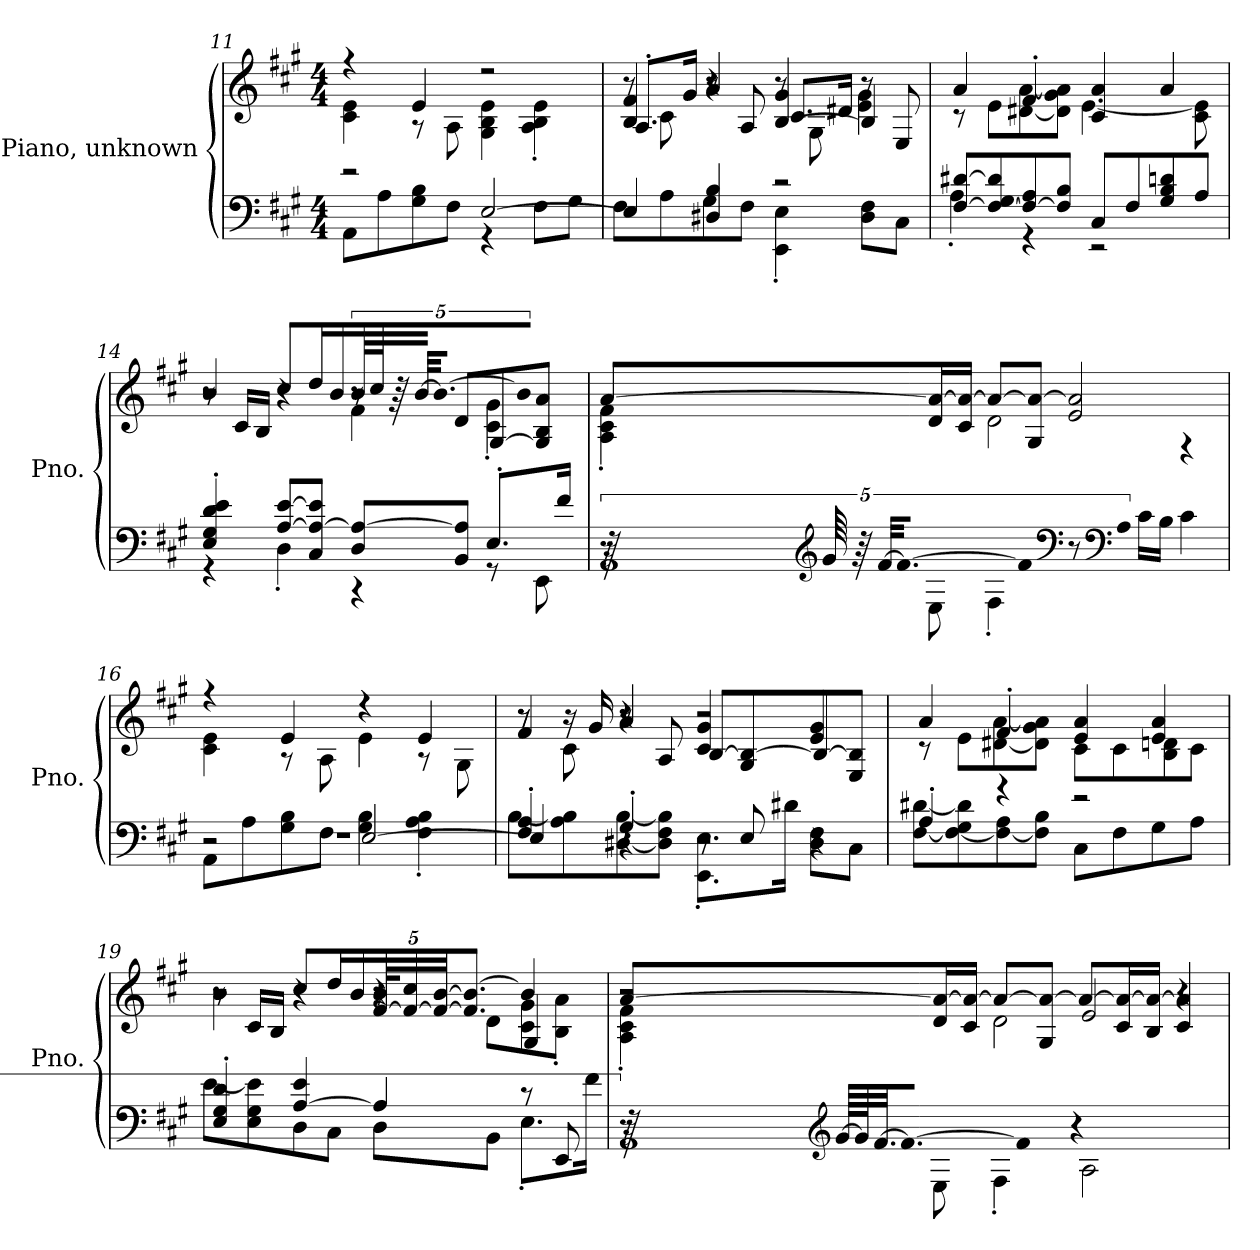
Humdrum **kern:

**kern	**kern
*part1	*part1
*staff2	*staff1
*I"Piano, unknown	*
*I'Pno.	*
*clefF4	*clefG2
*k[f#c#g#]	*k[f#c#g#]
*M4/4	*M4/4
=11	=11
*^	*^
2r	8AA\L	4r	4c#\ 4e\
.	8A\	.	.
.	8G#\ 8B\	4e/	8r
.	8F#\J	.	8A\
[2E/	4r	2r	4G#\ 4B\ 4e\
.	8F#\L	.	4A\' 4B\' 4e\'
.	8G#\J	.	.
!!LO:LB:g=z
=12	=12	=12	=12
*	*	*	*^
4E/]	8F#\L	4B/ 4f#/	8r	8.A'/L
.	8A\	.	8c#\	.
.	.	.	.	16g#/Jk
4D#X/ 4B/	8G#\	4a/	4r	8r
.	8F#\J	.	.	8A/
2r	4EE\' 4E\'	[4B/ 4g#/	8r	8.c#/L
.	.	.	8G#\	.
.	.	.	.	16d#X/Jk
.	8D#\ 8F#\L	4B/]	4e\ 4g#\	8r
.	8C#\J	.	.	8E/
*	*	*	*v	*v
=13	=13	=13	=13
[8F#/ [8d#X/L	4A'\	4a/	8r
8F#/_ 8G#/ 8d#/]	.	.	8e\L
8F#/_ 8A/	4r	4f#'/	[8d#X\ [8a\
8F#/] 8B/J	.	.	8d#\] 8g#\ 8a\]J
8C#/L	2r	4c#/ 4a/	[4.e\
8F#/	.	.	.
8G#/ 8B/ 8dn/	.	4a/	.
8A/J	.	.	8c#\ 8e\]
!!LO:PB:g=z
=14	=14	=14	=14
*	*	*	*^
4E/' 4G#/' 4d/' 4e/'	4r	8r	2r	4b/
.	.	16c#/LL	.	.
.	.	16B/JJ	.	.
[8A/ [8e/L	4D'\	8cc#/L	.	4r
8C#/ 8A/_ 8e/]J	.	16dd/L	.	.
.	.	16b/	.	.
8D/ 8A/_L	4r	80b/LL	4f#\	8r
.	.	80cc#/JJJJ	.	.
.	.	80r	.	.
.	.	[40b/KKL	.	.
.	.	8.b/J_	.	.
8BB/ 8A/]J	.	.	.	8d/L
8.E'/L	8r	4b/]	4c#\' 4g#\'	[8G#/
.	8EE\	.	.	8G#/] 8B/ 8a/J
16f#/Jk	.	.	.	.
*	*	*	*v	*v
=15	=15	=15	=15
*	*^	*	*
80r	8r	1AA	[8a/L	4A\' 4c#\' 4f#\'
*clefG2	*	*	*	*
80g#/	.	.	.	.
80r	.	.	.	.
[40f#/KKL	.	.	.	.
8.f#/J_	.	.	.	.
.	8E\	.	16d/ 16a/_L	.
.	.	.	16c#/ 16a/_JJ	.
4f#/]	4F#'\	.	8a/L_	2d\
.	.	.	8G#/ 8a/_J	.
*clefF4	*	*	*	*
2A/	8r	.	2e/ 2a/]	.
.	16c#\LL	.	.	.
.	16B\JJ	.	.	.
.	4c#\	.	.	4r
!!LO:LB:g=z	!!
=16	=16	=16	=16	=16
1r	8AA\L	2r	4r	4c#\ 4e\
.	8A\	.	.	.
.	8G#\ 8B\	.	4e/	8r
.	8F#\J	.	.	8A\
.	4G#\ 4B\	[2E/	4r	4e\
.	4F#\' 4A\' 4B\'	.	4e/	8r
.	.	.	.	8G#\
=17	=17	=17	=17	=17
*	*	*	*	*^
4F#/' 4A/'	[8B\L	4E/]	4f#/	8r	8r
.	8A\ 8B\]	.	.	8c#\	16r
.	.	.	.	.	16g#/
4G#'/	[8D#X\ [8B\	4r	4a/	4r	8r
.	8D#\] 8F#\ 8B\]J	.	.	.	8A/
2r	8.EE\' 8.E\'L	8r	4c#/ 4g#/	2r	[8B/L
.	.	8E/	.	.	8G#/ 8B/_
.	16d#X\Jk	.	.	.	.
.	8D#\ 8F#\L	4r	4e/ 4g#/	.	8B/_
.	8C#\J	.	.	.	8E/ 8B/]J
*	*v	*v	*	*	*
*	*	*	*v	*v
=18	=18	=18	=18
4A'/	[8F#\ [8d#X\L	4a/	8r
.	8F#\_ 8G#\ 8d#\]	.	8e\L
4r	8F#\_ 8A\	4f#'/	[8d#X\ [8a\
.	8F#\] 8B\J	.	8d#\] 8g#\ 8a\]J
2r	8C#\L	4e/ 4a/	8c#\L
.	8F#\	.	8c#\
.	8G#\	4e/ 4a/	8B\ 8dn\
.	8A\J	.	8c#\J
!!LO:LB:g=z
=19	=19	=19	=19
*	*	*	*^
4E/' 4G#/' 4d/'	[8e\L	8r	4b\	2r
.	8E\ 8G#\ 8e\]	16c#/LL	.	.
.	.	16B/JJ	.	.
[4A/ 4e/	8D\	8cc#/L	4r	.
.	8C#\J	16dd/L	.	.
.	.	16b/	.	.
*	*	*Xbrackettup	*	*
4A/]	8D\L	[80f#/ 80b/KL	8r	4r
.	.	40f#/_ 40cc#/	.	.
.	.	40f#/_ [40b/JJ	.	.
.	.	8.f#/] 8.b/_J	.	.
.	8BB\J	.	8d\L	.
8r	8.E'\L	4b/]	8c#\ 8g#\	4G#/
8EE/	.	.	8B\' 8a\'J	.
.	16f#\Jk	.	.	.
=20	=20	=20	=20	=20
*	*^	*	*	*
96r	8r	1AA	2r	4A\' 4c#\' 4f#\'	[8a/L
*clefG2	*	*	*	*	*
[96g#/LLLL	.	.	.	.	.
96g#/J]	.	.	.	.	.
[48.f#/JJ	.	.	.	.	.
8.f#/J_	.	.	.	.	.
.	8E\	.	.	.	16d/ 16a/_L
.	.	.	.	.	16c#/ 16a/_JJ
4f#/]	4F#'\	.	.	2d\	8a/L_
.	.	.	.	.	8G#/ 8a/_J
2r	2A\	.	2e/	.	8a/L_
.	.	.	.	.	16c#/ 16a/_L
.	.	.	.	.	16B/ 16a/_JJ
.	.	.	.	4r	4c#/ 4a/]
*v	*v	*v	*	*	*
*	*v	*v	*v
=	=
*-	*-
